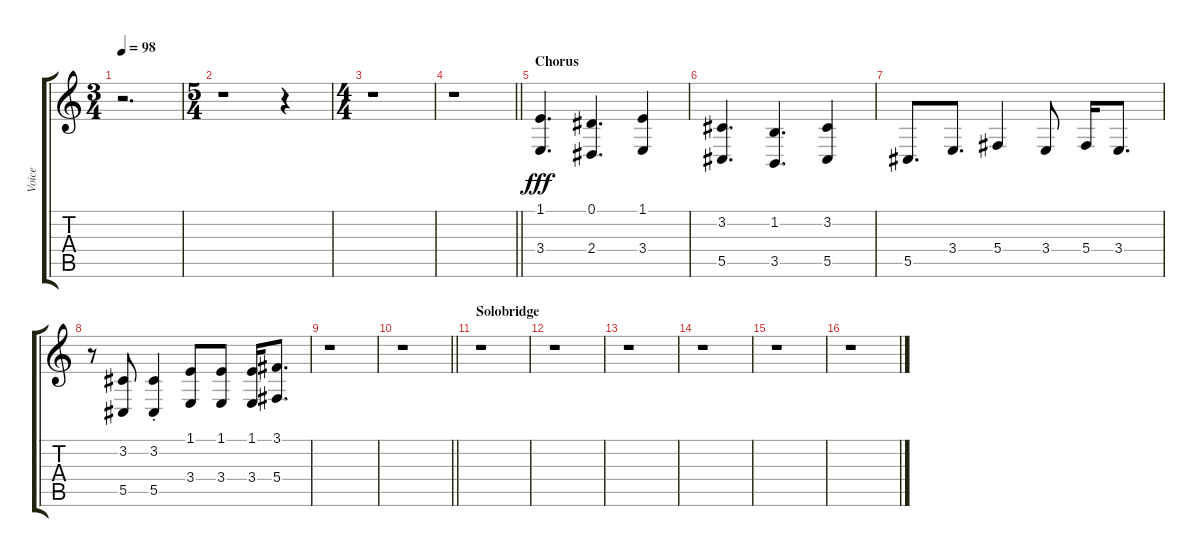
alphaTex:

\track ("Voice" "Voice") {instrument lead1square}
\staff {score tabs}
\tuning (Eb4 Bb3 Gb3 Db3 Ab2 Eb2) {hide}
\ts (3 4)
\tempo 98
\clef g2
\ks c
r.2{d dy fff} |
\ts (5 4)
r.1 r.4 |
\ts (4 4)
r.1 |
\barLineRight lightlight
r.1 |
\section ("" "Chorus")
(1.1 3.4).4{d} (0.1 2.4).4{d} (1.1 3.4).4 |
(3.2 5.5).4{d} (1.2 3.5).4{d} (3.2 5.5).4 |
5.5.8{d} 3.4.8{d} 5.4.4 3.4.8 5.4.16 3.4.8{d} |
r.8 (3.2 5.5).8 (3.2{st} 5.5{st}).4 (1.1 3.4).8 (1.1 3.4).8 (1.1 3.4).16 (3.1 5.4).8{d} |
r.1 |
\barLineRight lightlight
r.1 |
\section ("" "Solobridge")
r.1 |
r.1 |
r.1 |
r.1 |
r.1 |
r.1
